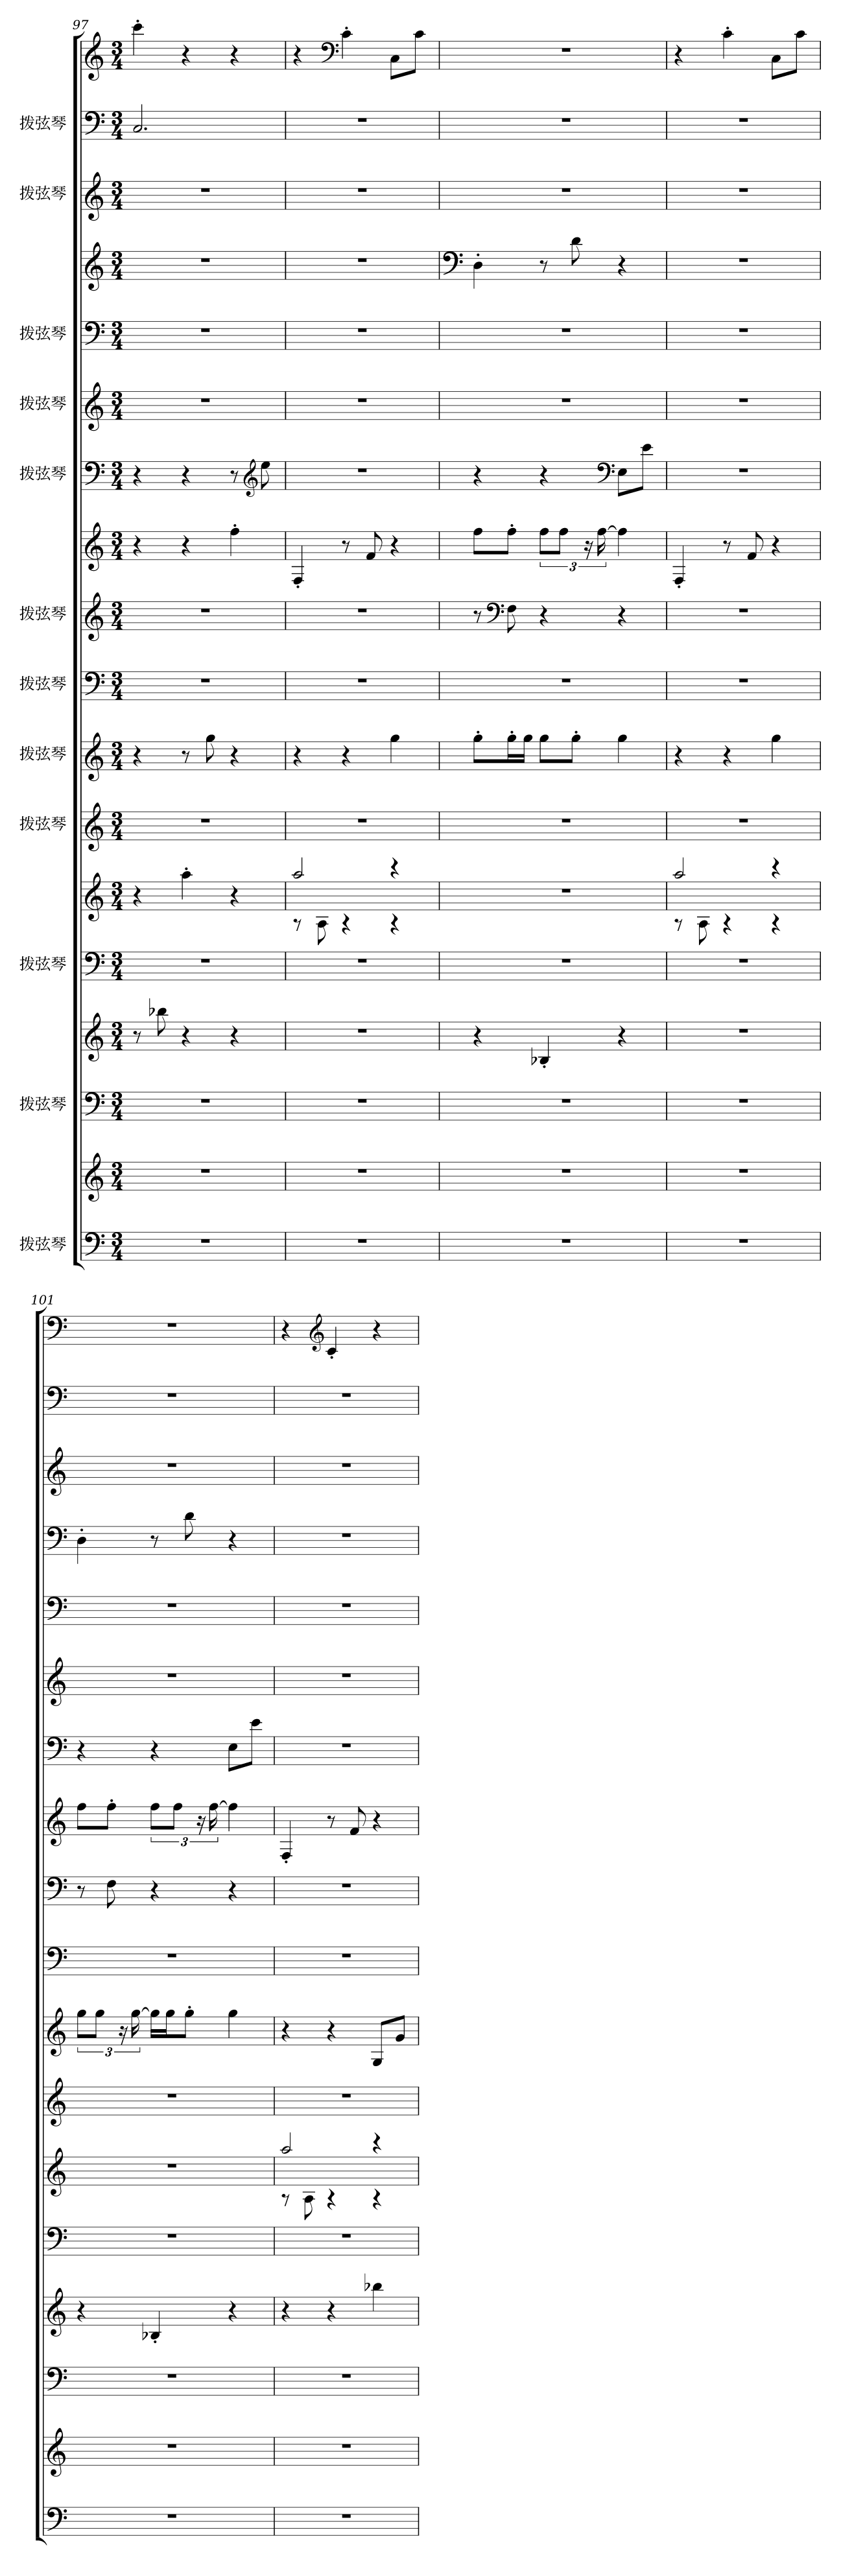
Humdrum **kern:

**kern	**kern	**kern	**kern	**kern	**kern	**kern	**kern	**kern	**kern	**kern	**kern	**kern	**kern	**kern	**kern	**kern	**kern
*part12	*part12	*part11	*part11	*part10	*part10	*part9	*part8	*part7	*part6	*part6	*part5	*part4	*part3	*part3	*part2	*part1	*part1
*staff18	*staff17	*staff16	*staff15	*staff14	*staff13	*staff12	*staff11	*staff10	*staff9	*staff8	*staff7	*staff6	*staff5	*staff4	*staff3	*staff2	*staff1
*I"拨弦琴	*	*I"拨弦琴	*	*I"拨弦琴	*	*I"拨弦琴	*I"拨弦琴	*I"拨弦琴	*I"拨弦琴	*	*I"拨弦琴	*I"拨弦琴	*I"拨弦琴	*	*I"拨弦琴	*I"拨弦琴	*
!!LO:PB:g=z
*clefF4	*clefG2	*clefF4	*clefG2	*clefF4	*clefG2	*clefG2	*clefG2	*clefF4	*clefG2	*clefG2	*clefF4	*clefG2	*clefF4	*clefG2	*clefG2	*clefF4	*clefG2
*k[]	*k[]	*k[]	*k[]	*k[]	*k[]	*k[]	*k[]	*k[]	*k[]	*k[]	*k[]	*k[]	*k[]	*k[]	*k[]	*k[]	*k[]
*M3/4	*M3/4	*M3/4	*M3/4	*M3/4	*M3/4	*M3/4	*M3/4	*M3/4	*M3/4	*M3/4	*M3/4	*M3/4	*M3/4	*M3/4	*M3/4	*M3/4	*M3/4
=97	=97	=97	=97	=97	=97	=97	=97	=97	=97	=97	=97	=97	=97	=97	=97	=97	=97
2.r	2.r	2.r	8r	2.r	4r	2.r	4r	2.r	2.r	4r	4r	2.r	2.r	2.r	2.r	2.C/	4ccc'\
.	.	.	8bb-X\	.	.	.	.	.	.	.	.	.	.	.	.	.	.
.	.	.	4r	.	4aa'\	.	8r	.	.	4r	4r	.	.	.	.	.	4r
.	.	.	.	.	.	.	8gg\	.	.	.	.	.	.	.	.	.	.
.	.	.	4r	.	4r	.	4r	.	.	4ff'\	8r	.	.	.	.	.	4r
*	*	*	*	*	*	*	*	*	*	*	*clefG2	*	*	*	*	*	*
.	.	.	.	.	.	.	.	.	.	.	8ee\	.	.	.	.	.	.
=98	=98	=98	=98	=98	=98	=98	=98	=98	=98	=98	=98	=98	=98	=98	=98	=98	=98
*	*	*	*	*	*^	*	*	*	*	*	*	*	*	*	*	*	*
2.r	2.r	2.r	2.r	2.r	2aa/	8r	2.r	4r	2.r	2.r	4F'/	2.r	2.r	2.r	2.r	2.r	2.r	4r
.	.	.	.	.	.	8A\	.	.	.	.	.	.	.	.	.	.	.	.
*	*	*	*	*	*	*	*	*	*	*	*	*	*	*	*	*	*	*clefF4
.	.	.	.	.	.	4r	.	4r	.	.	8r	.	.	.	.	.	.	4c'\
.	.	.	.	.	.	.	.	.	.	.	8f/	.	.	.	.	.	.	.
.	.	.	.	.	4r	4r	.	4gg\	.	.	4r	.	.	.	.	.	.	8C\L
.	.	.	.	.	.	.	.	.	.	.	.	.	.	.	.	.	.	8c\J
*	*	*	*	*	*v	*v	*	*	*	*	*	*	*	*	*	*	*	*
=99	=99	=99	=99	=99	=99	=99	=99	=99	=99	=99	=99	=99	=99	=99	=99	=99	=99
*	*	*	*	*	*	*	*	*	*	*	*	*	*	*clefF4	*	*	*
2.r	2.r	2.r	4r	2.r	2.r	2.r	8gg'\L	2.r	8r	8ff\L	4r	2.r	2.r	4D'\	2.r	2.r	2.r
*	*	*	*	*	*	*	*	*	*clefF4	*	*	*	*	*	*	*	*
.	.	.	.	.	.	.	16gg'\L	.	8F\	8ff'\J	.	.	.	.	.	.	.
.	.	.	.	.	.	.	16gg\JJ	.	.	.	.	.	.	.	.	.	.
.	.	.	4B-X'/	.	.	.	8gg\L	.	4r	12ff\L	4r	.	.	8r	.	.	.
.	.	.	.	.	.	.	.	.	.	12ff\J	.	.	.	.	.	.	.
.	.	.	.	.	.	.	8gg'\J	.	.	.	.	.	.	8d\	.	.	.
.	.	.	.	.	.	.	.	.	.	24r	.	.	.	.	.	.	.
.	.	.	.	.	.	.	.	.	.	[24ff\	.	.	.	.	.	.	.
*	*	*	*	*	*	*	*	*	*	*	*clefF4	*	*	*	*	*	*
.	.	.	4r	.	.	.	4gg\	.	4r	4ff\]	8E\L	.	.	4r	.	.	.
.	.	.	.	.	.	.	.	.	.	.	8e\J	.	.	.	.	.	.
=100	=100	=100	=100	=100	=100	=100	=100	=100	=100	=100	=100	=100	=100	=100	=100	=100	=100
*	*	*	*	*	*^	*	*	*	*	*	*	*	*	*	*	*	*
2.r	2.r	2.r	2.r	2.r	2aa/	8r	2.r	4r	2.r	2.r	4F'/	2.r	2.r	2.r	2.r	2.r	2.r	4r
.	.	.	.	.	.	8A\	.	.	.	.	.	.	.	.	.	.	.	.
.	.	.	.	.	.	4r	.	4r	.	.	8r	.	.	.	.	.	.	4c'\
.	.	.	.	.	.	.	.	.	.	.	8f/	.	.	.	.	.	.	.
.	.	.	.	.	4r	4r	.	4gg\	.	.	4r	.	.	.	.	.	.	8C\L
.	.	.	.	.	.	.	.	.	.	.	.	.	.	.	.	.	.	8c\J
*	*	*	*	*	*v	*v	*	*	*	*	*	*	*	*	*	*	*	*
!!LO:PB:g=z
=101	=101	=101	=101	=101	=101	=101	=101	=101	=101	=101	=101	=101	=101	=101	=101	=101	=101
2.r	2.r	2.r	4r	2.r	2.r	2.r	12gg\L	2.r	8r	8ff\L	4r	2.r	2.r	4D'\	2.r	2.r	2.r
.	.	.	.	.	.	.	12gg\J	.	.	.	.	.	.	.	.	.	.
.	.	.	.	.	.	.	.	.	8F\	8ff'\J	.	.	.	.	.	.	.
.	.	.	.	.	.	.	24r	.	.	.	.	.	.	.	.	.	.
.	.	.	.	.	.	.	[24gg\	.	.	.	.	.	.	.	.	.	.
.	.	.	4B-X'/	.	.	.	16gg\LL]	.	4r	12ff\L	4r	.	.	8r	.	.	.
.	.	.	.	.	.	.	16gg\J	.	.	.	.	.	.	.	.	.	.
.	.	.	.	.	.	.	.	.	.	12ff\J	.	.	.	.	.	.	.
.	.	.	.	.	.	.	8gg'\J	.	.	.	.	.	.	8d\	.	.	.
.	.	.	.	.	.	.	.	.	.	24r	.	.	.	.	.	.	.
.	.	.	.	.	.	.	.	.	.	[24ff\	.	.	.	.	.	.	.
.	.	.	4r	.	.	.	4gg\	.	4r	4ff\]	8E\L	.	.	4r	.	.	.
.	.	.	.	.	.	.	.	.	.	.	8e\J	.	.	.	.	.	.
=102	=102	=102	=102	=102	=102	=102	=102	=102	=102	=102	=102	=102	=102	=102	=102	=102	=102
*	*	*	*	*	*^	*	*	*	*	*	*	*	*	*	*	*	*
2.r	2.r	2.r	4r	2.r	2aa/	8r	2.r	4r	2.r	2.r	4F'/	2.r	2.r	2.r	2.r	2.r	2.r	4r
.	.	.	.	.	.	8A\	.	.	.	.	.	.	.	.	.	.	.	.
*	*	*	*	*	*	*	*	*	*	*	*	*	*	*	*	*	*	*clefG2
.	.	.	4r	.	.	4r	.	4r	.	.	8r	.	.	.	.	.	.	4c'/
.	.	.	.	.	.	.	.	.	.	.	8f/	.	.	.	.	.	.	.
.	.	.	4bb-X\	.	4r	4r	.	8G/L	.	.	4r	.	.	.	.	.	.	4r
.	.	.	.	.	.	.	.	8g/J	.	.	.	.	.	.	.	.	.	.
*	*	*	*	*	*v	*v	*	*	*	*	*	*	*	*	*	*	*	*
=	=	=	=	=	=	=	=	=	=	=	=	=	=	=	=	=	=
*-	*-	*-	*-	*-	*-	*-	*-	*-	*-	*-	*-	*-	*-	*-	*-	*-	*-
